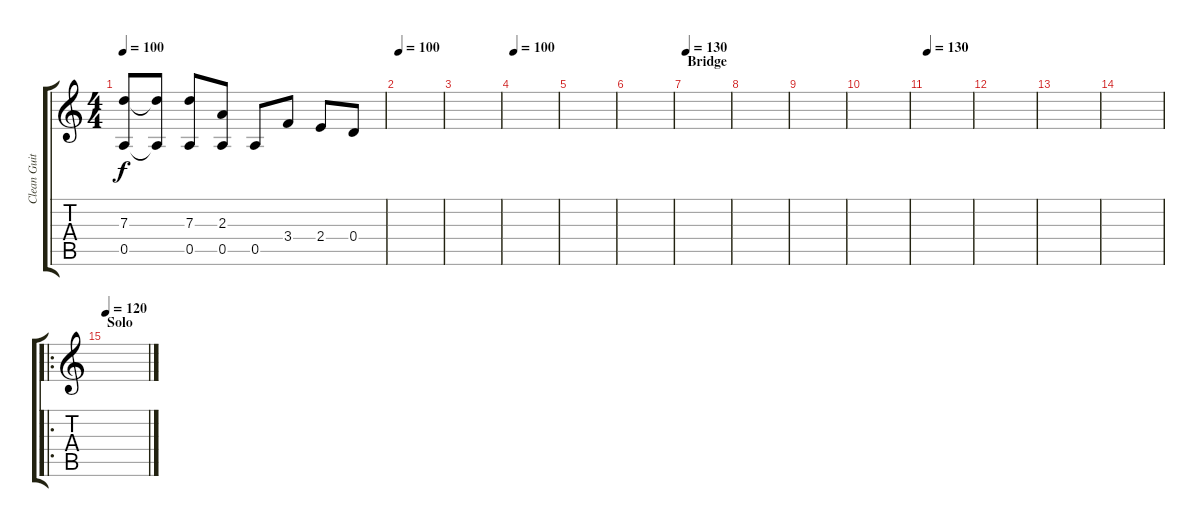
\track ("Clean Guitar" "Clean Guit") {instrument acousticguitarsteel}
\staff {score tabs}
\tuning (E4 B3 G3 D3 A2 E2) {hide}
\ts (4 4)
\tempo 100
\clef g2
\ks c
(7.3 0.5).8{dy f} (7.3{t} 0.5{t}).8 (7.3 0.5).8 (2.3 0.5).8 0.5.8 3.4.8 2.4.8 0.4.8 |
\tempo 100
|
|
\tempo 100
|
|
|
\section ("" "Bridge ")
\tempo 130
|
|
|
|
\tempo 130
|
|
|
|
\ro
\section ("" "Solo")
\tempo 120
